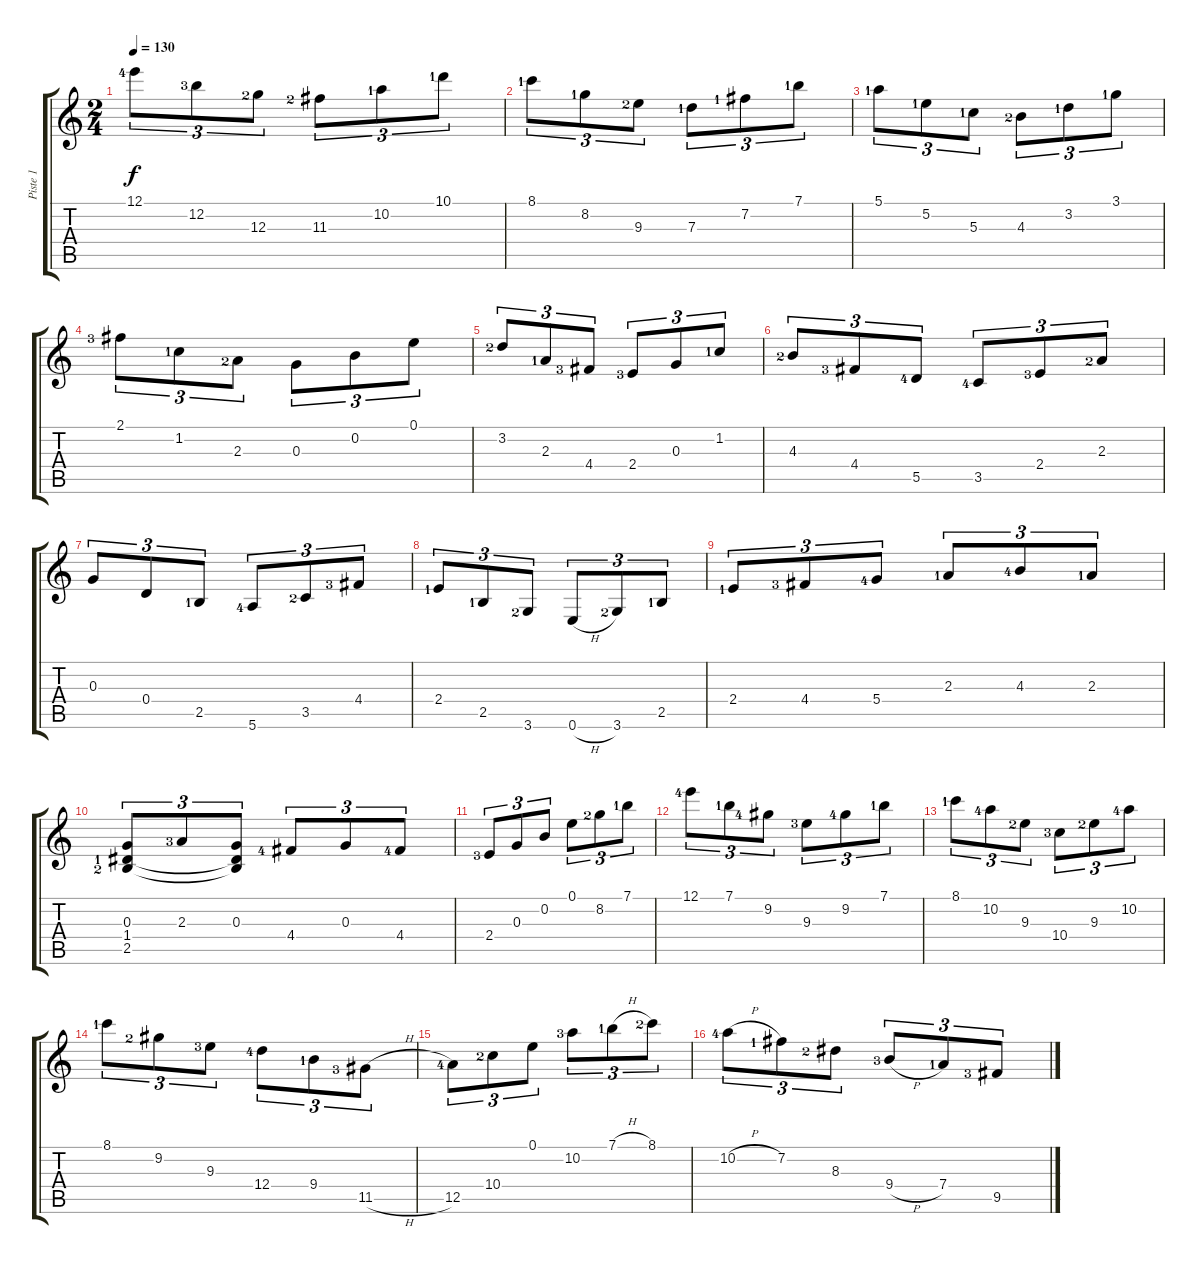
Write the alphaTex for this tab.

\track ("Piste 1" "Piste 1") {instrument acousticguitarnylon}
\staff {score tabs}
\tuning (E4 B3 G3 D3 A2 E2) {hide}
\ts (2 4)
\tempo 130
\clef g2
\ks c
12.1{lf 5}.8{tu (3 2) dy f instrument acousticguitarnylon} 12.2{lf 4}.8{tu (3 2)} 12.3{lf 3}.8{tu (3 2)} 11.3{lf 3}.8{tu (3 2)} 10.2{lf 2}.8{tu (3 2)} 10.1{lf 2}.8{tu (3 2)} |
8.1{lf 2}.8{tu (3 2)} 8.2{lf 2}.8{tu (3 2)} 9.3{lf 3}.8{tu (3 2)} 7.3{lf 2}.8{tu (3 2)} 7.2{lf 2}.8{tu (3 2)} 7.1{lf 2}.8{tu (3 2)} |
5.1{lf 2}.8{tu (3 2)} 5.2{lf 2}.8{tu (3 2)} 5.3{lf 2}.8{tu (3 2)} 4.3{lf 3}.8{tu (3 2)} 3.2{lf 2}.8{tu (3 2)} 3.1{lf 2}.8{tu (3 2)} |
2.1{lf 4}.8{tu (3 2)} 1.2{lf 2}.8{tu (3 2)} 2.3{lf 3}.8{tu (3 2)} 0.3.8{tu (3 2)} 0.2.8{tu (3 2)} 0.1.8{tu (3 2)} |
3.2{lf 3}.8{tu (3 2)} 2.3{lf 2}.8{tu (3 2)} 4.4{lf 4}.8{tu (3 2)} 2.4{lf 4}.8{tu (3 2)} 0.3.8{tu (3 2)} 1.2{lf 2}.8{tu (3 2)} |
4.3{lf 3}.8{tu (3 2)} 4.4{lf 4}.8{tu (3 2)} 5.5{lf 5}.8{tu (3 2)} 3.5{lf 5}.8{tu (3 2)} 2.4{lf 4}.8{tu (3 2)} 2.3{lf 3}.8{tu (3 2)} |
0.3.8{tu (3 2)} 0.4.8{tu (3 2)} 2.5{lf 2}.8{tu (3 2)} 5.6{lf 5}.8{tu (3 2)} 3.5{lf 3}.8{tu (3 2)} 4.4{lf 4}.8{tu (3 2)} |
2.4{lf 2}.8{tu (3 2)} 2.5{lf 2}.8{tu (3 2)} 3.6{lf 3}.8{tu (3 2)} 0.6{h}.8{tu (3 2)} 3.6{lf 3}.8{tu (3 2)} 2.5{lf 2}.8{tu (3 2)} |
2.4{lf 2}.8{tu (3 2)} 4.4{lf 4}.8{tu (3 2)} 5.4{lf 5}.8{tu (3 2)} 2.3{lf 2}.8{tu (3 2)} 4.3{lf 5}.8{tu (3 2)} 2.3{lf 2}.8{tu (3 2)} |
(0.3 1.4{lf 2} 2.5{lf 3}).8{tu (3 2)} 2.3{lf 4}.8{tu (3 2)} (0.3 1.4{t} 2.5{t}).8{tu (3 2)} 4.4{lf 5}.8{tu (3 2)} 0.3.8{tu (3 2)} 4.4{lf 5}.8{tu (3 2)} |
2.4{lf 4}.8{tu (3 2)} 0.3.8{tu (3 2)} 0.2.8{tu (3 2)} 0.1.8{tu (3 2)} 8.2{lf 3}.8{tu (3 2)} 7.1{lf 2}.8{tu (3 2)} |
12.1{lf 5}.8{tu (3 2)} 7.1{lf 2}.8{tu (3 2)} 9.2{lf 5}.8{tu (3 2)} 9.3{lf 4}.8{tu (3 2)} 9.2{lf 5}.8{tu (3 2)} 7.1{lf 2}.8{tu (3 2)} |
8.1{lf 2}.8{tu (3 2)} 10.2{lf 5}.8{tu (3 2)} 9.3{lf 3}.8{tu (3 2)} 10.4{lf 4}.8{tu (3 2)} 9.3{lf 3}.8{tu (3 2)} 10.2{lf 5}.8{tu (3 2)} |
8.1{lf 2}.8{tu (3 2)} 9.2{lf 3}.8{tu (3 2)} 9.3{lf 4}.8{tu (3 2)} 12.4{lf 5}.8{tu (3 2)} 9.4{lf 2}.8{tu (3 2)} 11.5{h lf 4}.8{tu (3 2)} |
12.5{lf 5}.8{tu (3 2)} 10.4{lf 3}.8{tu (3 2)} 0.1.8{tu (3 2)} 10.2{lf 4}.8{tu (3 2)} 7.1{h lf 2}.8{tu (3 2)} 8.1{lf 3}.8{tu (3 2)} |
10.2{h lf 5}.8{tu (3 2)} 7.2{lf 2}.8{tu (3 2)} 8.3{lf 3}.8{tu (3 2)} 9.4{h lf 4}.8{tu (3 2)} 7.4{lf 2}.8{tu (3 2)} 9.5{h lf 4}.8{tu (3 2)}
